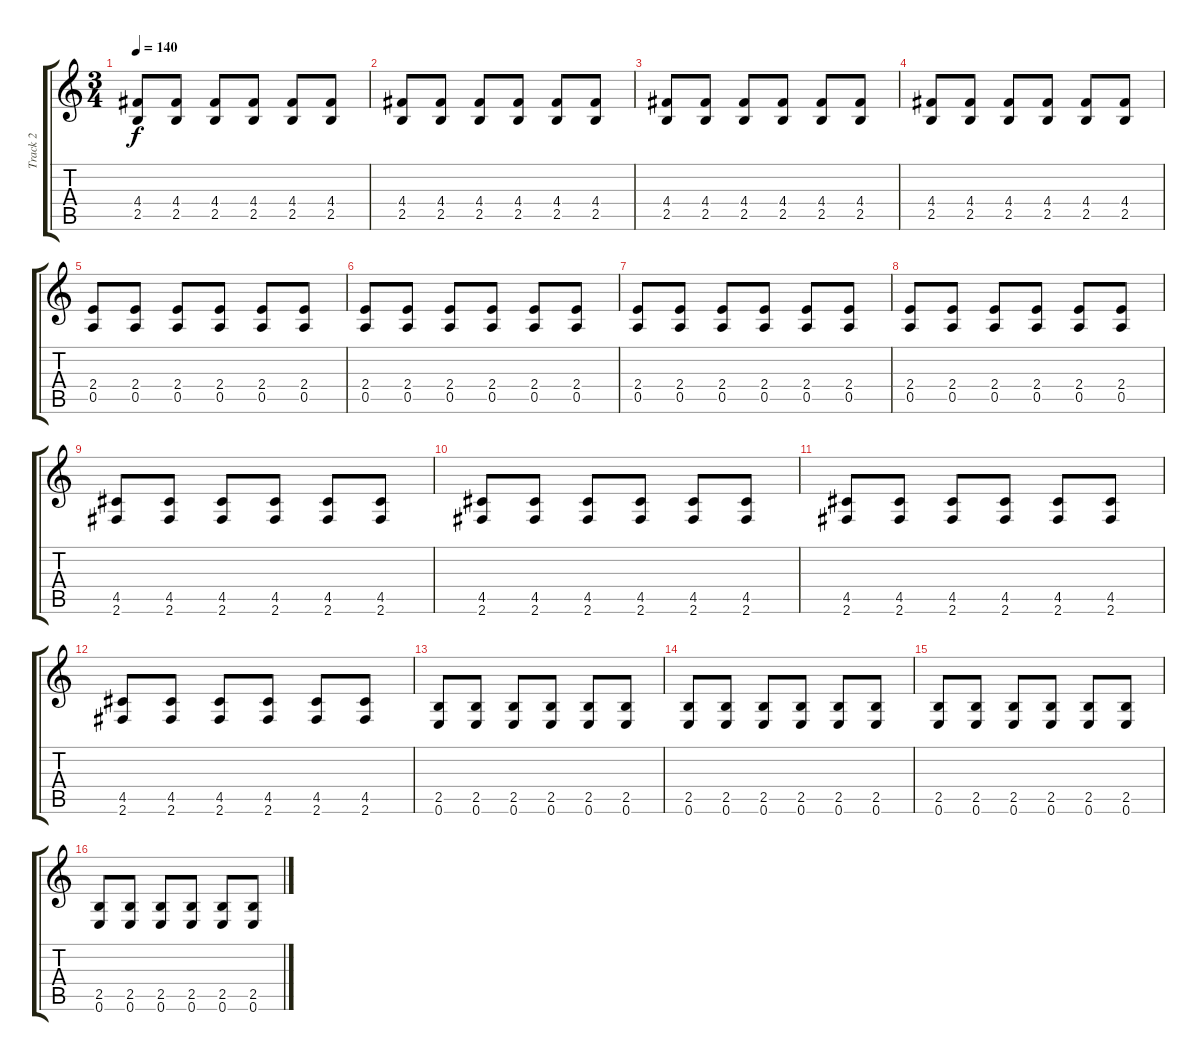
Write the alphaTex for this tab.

\track ("Track 2" "Track 2") {instrument distortionguitar}
\staff {score tabs}
\tuning (E4 B3 G3 D3 A2 E2) {hide}
\ts (3 4)
\tempo 140
\clef g2
\ks c
(4.4 2.5).8{dy f volume 11} (4.4 2.5).8 (4.4 2.5).8 (4.4 2.5).8 (4.4 2.5).8 (4.4 2.5).8 |
(4.4 2.5).8 (4.4 2.5).8 (4.4 2.5).8 (4.4 2.5).8 (4.4 2.5).8 (4.4 2.5).8 |
(4.4 2.5).8{volume 10} (4.4 2.5).8 (4.4 2.5).8 (4.4 2.5).8 (4.4 2.5).8 (4.4 2.5).8 |
(4.4 2.5).8 (4.4 2.5).8 (4.4 2.5).8 (4.4 2.5).8 (4.4 2.5).8 (4.4 2.5).8 |
(2.4 0.5).8{volume 9} (2.4 0.5).8 (2.4 0.5).8 (2.4 0.5).8 (2.4 0.5).8 (2.4 0.5).8 |
(2.4 0.5).8 (2.4 0.5).8 (2.4 0.5).8 (2.4 0.5).8 (2.4 0.5).8 (2.4 0.5).8 |
(2.4 0.5).8{volume 8} (2.4 0.5).8 (2.4 0.5).8 (2.4 0.5).8 (2.4 0.5).8 (2.4 0.5).8 |
(2.4 0.5).8 (2.4 0.5).8 (2.4 0.5).8 (2.4 0.5).8 (2.4 0.5).8 (2.4 0.5).8 |
(4.5 2.6).8{volume 7} (4.5 2.6).8 (4.5 2.6).8 (4.5 2.6).8 (4.5 2.6).8 (4.5 2.6).8 |
(4.5 2.6).8 (4.5 2.6).8 (4.5 2.6).8 (4.5 2.6).8 (4.5 2.6).8 (4.5 2.6).8 |
(4.5 2.6).8{volume 6} (4.5 2.6).8 (4.5 2.6).8 (4.5 2.6).8 (4.5 2.6).8 (4.5 2.6).8 |
(4.5 2.6).8 (4.5 2.6).8 (4.5 2.6).8 (4.5 2.6).8 (4.5 2.6).8 (4.5 2.6).8 |
(2.5 0.6).8{volume 5} (2.5 0.6).8 (2.5 0.6).8 (2.5 0.6).8 (2.5 0.6).8 (2.5 0.6).8 |
(2.5 0.6).8 (2.5 0.6).8 (2.5 0.6).8 (2.5 0.6).8 (2.5 0.6).8 (2.5 0.6).8 |
(2.5 0.6).8{volume 4} (2.5 0.6).8 (2.5 0.6).8 (2.5 0.6).8 (2.5 0.6).8 (2.5 0.6).8 |
(2.5 0.6).8 (2.5 0.6).8 (2.5 0.6).8 (2.5 0.6).8 (2.5 0.6).8 (2.5 0.6).8
